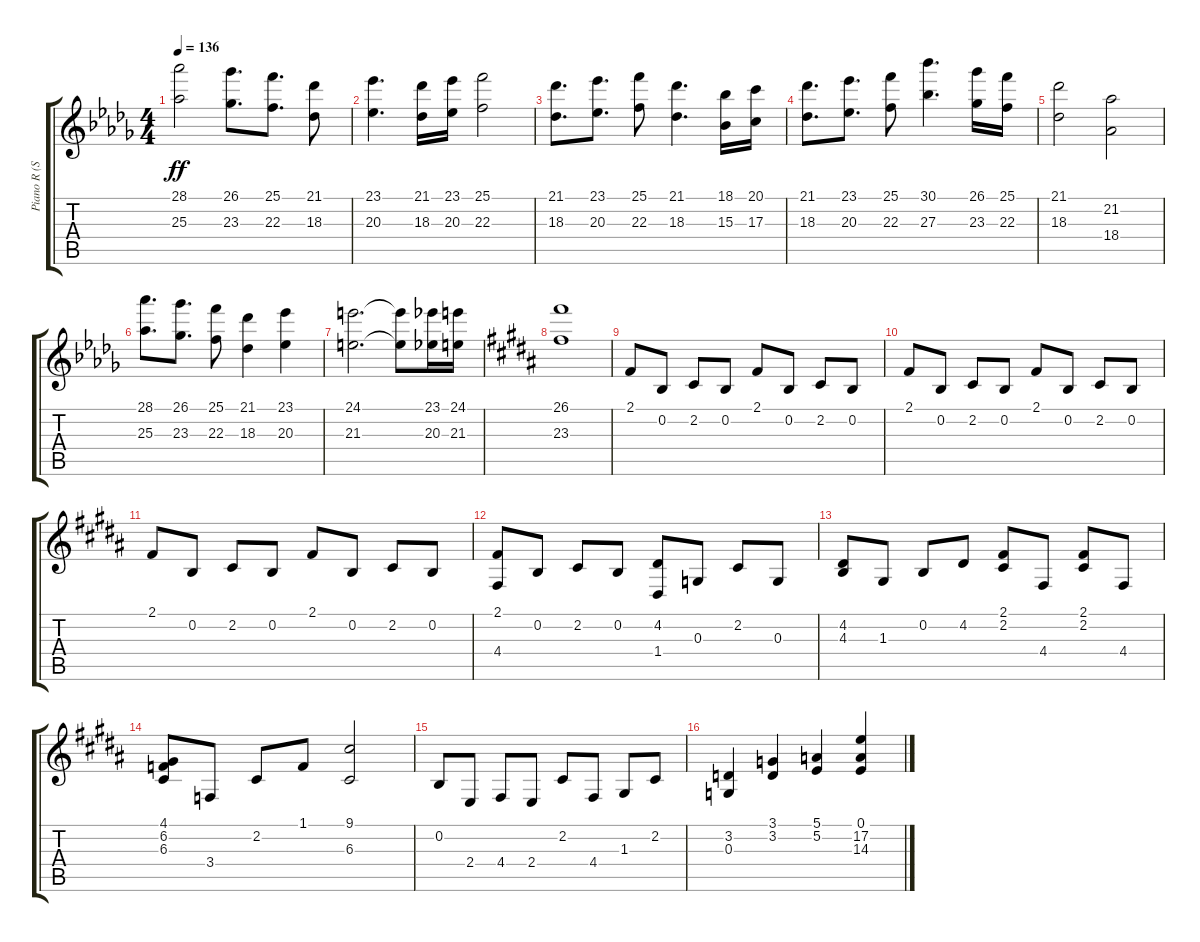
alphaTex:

\track ("Piano R (Staff 1)" "Piano R (S") {instrument acousticgrandpiano}
\staff {score tabs}
\tuning (E4 B3 G3 D3 A2 E2) {hide}
\ts (4 4)
\tempo 136
\clef g2
\ks db
(28.1 25.3).2{dy ff} (26.1 23.3).8{d} (25.1 22.3).8{d} (21.1 18.3).8 |
(23.1 20.3).4{d} (21.1 18.3).16 (23.1 20.3).16 (25.1 22.3).2 |
(21.1 18.3).8{d} (23.1 20.3).8{d} (25.1 22.3).8 (21.1 18.3).4{d} (18.1 15.3).16 (20.1 17.3).16 |
(21.1 18.3).8{d} (23.1 20.3).8{d} (25.1 22.3).8 (30.1 27.3).4{d} (26.1 23.3).16 (25.1 22.3).16 |
(21.1 18.3).2 (21.2 18.4).2 |
(28.1 25.3).8{d} (26.1 23.3).8{d} (25.1 22.3).8 (21.1 18.3).4 (23.1 20.3).4 |
(24.1 21.3).2{d} (24.1{t} 21.3{t}).8 (23.1 20.3).16 (24.1 21.3).16 |
\ks b
(26.1 23.3).1 |
2.1.8 0.2.8 2.2.8 0.2.8 2.1.8 0.2.8 2.2.8 0.2.8 |
2.1.8 0.2.8 2.2.8 0.2.8 2.1.8 0.2.8 2.2.8 0.2.8 |
2.1.8 0.2.8 2.2.8 0.2.8 2.1.8 0.2.8 2.2.8 0.2.8 |
(2.1 4.4).8 0.2.8 2.2.8 0.2.8 (4.2 1.4).8 0.3.8 2.2.8 0.3.8 |
(4.2 4.3).8 1.3.8 0.2.8 4.2.8 (2.1 2.2).8 4.4.8 (2.1 2.2).8 4.4.8 |
(4.1 6.2 6.3).8 3.4.8 2.2.8 1.1.8 (9.1 6.3).2 |
0.2.8 2.4.8 4.4.8 2.4.8 2.2.8 4.4.8 1.3.8 2.2.8 |
(3.2 0.3).4 (3.1 3.2).4 (5.1 5.2).4 (0.1 17.2 14.3).4
